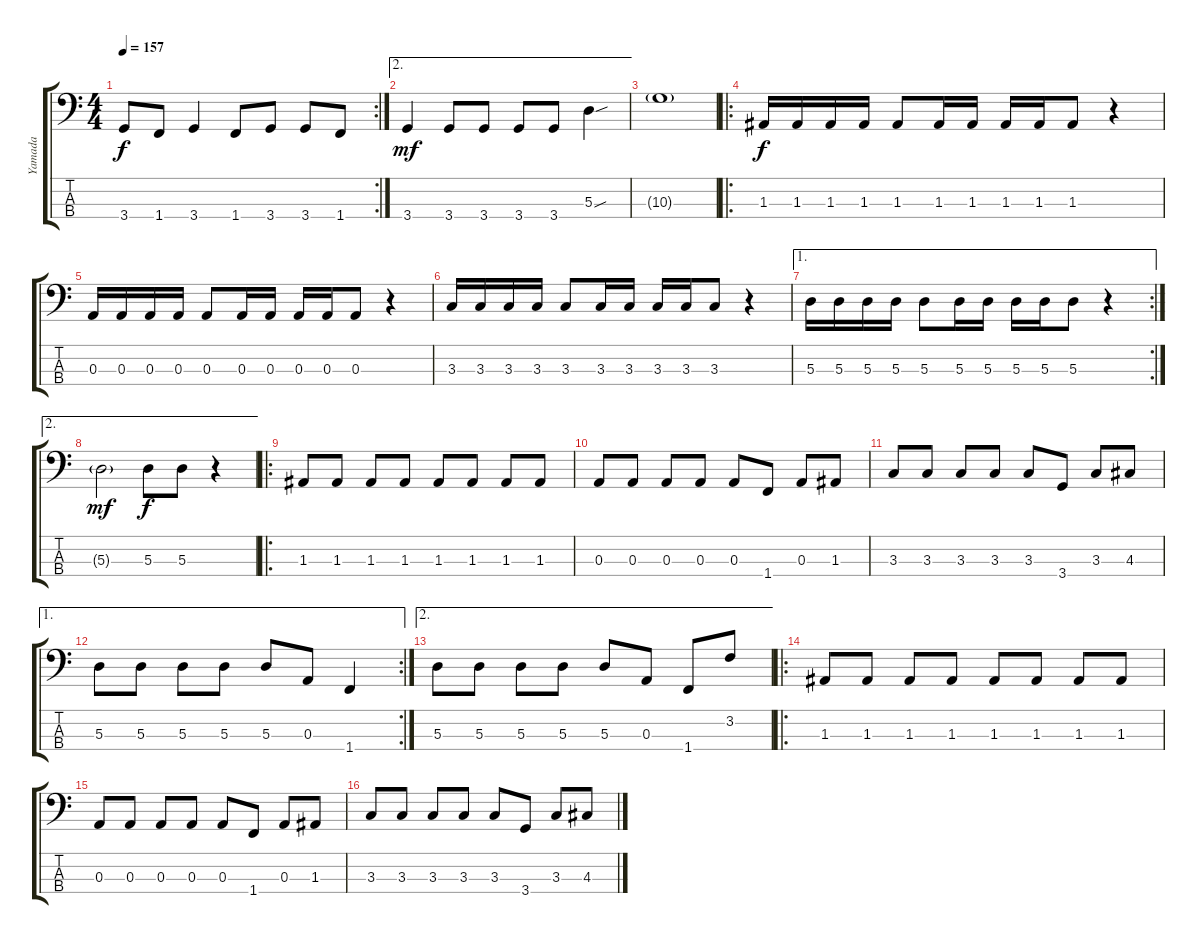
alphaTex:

\track ("Yamada" "Yamada") {instrument electricbasspick}
\staff {score tabs}
\tuning (G2 D2 A1 E1) {hide}
\rc 2
\ts (4 4)
\tempo 157
\clef f4
\ks c
3.4{t}.8{dy f} 1.4.8 3.4.4 1.4.8 3.4.8 3.4.8 1.4.8 |
\ae 2
3.4.4{dy mf} 3.4.8 3.4.8 3.4.8 3.4.8 5.3{sou}.4 |
10.3{g}.1 |
\ro
1.3.16{dy f} 1.3.16 1.3.16 1.3.16 1.3.8 1.3.16 1.3.16 1.3.16 1.3.16 1.3.8 r.4 |
0.3.16 0.3.16 0.3.16 0.3.16 0.3.8 0.3.16 0.3.16 0.3.16 0.3.16 0.3.8 r.4 |
3.3.16 3.3.16 3.3.16 3.3.16 3.3.8 3.3.16 3.3.16 3.3.16 3.3.16 3.3.8 r.4 |
\ae 1
\rc 2
5.3.16 5.3.16 5.3.16 5.3.16 5.3.8 5.3.16 5.3.16 5.3.16 5.3.16 5.3.8 r.4 |
\ae 2
5.3{g}.2{dy mf} 5.3.8{dy f} 5.3.8 r.4 |
\ro
1.3.8 1.3.8 1.3.8 1.3.8 1.3.8 1.3.8 1.3.8 1.3.8 |
0.3.8 0.3.8 0.3.8 0.3.8 0.3.8 1.4.8 0.3.8 1.3.8 |
3.3.8 3.3.8 3.3.8 3.3.8 3.3.8 3.4.8 3.3.8 4.3.8 |
\ae 1
\rc 2
5.3.8 5.3.8 5.3.8 5.3.8 5.3.8 0.3.8 1.4.4 |
\ae 2
5.3.8 5.3.8 5.3.8 5.3.8 5.3.8 0.3.8 1.4.8 3.2.8 |
\ro
1.3.8 1.3.8 1.3.8 1.3.8 1.3.8 1.3.8 1.3.8 1.3.8 |
0.3.8 0.3.8 0.3.8 0.3.8 0.3.8 1.4.8 0.3.8 1.3.8 |
3.3.8 3.3.8 3.3.8 3.3.8 3.3.8 3.4.8 3.3.8 4.3.8
